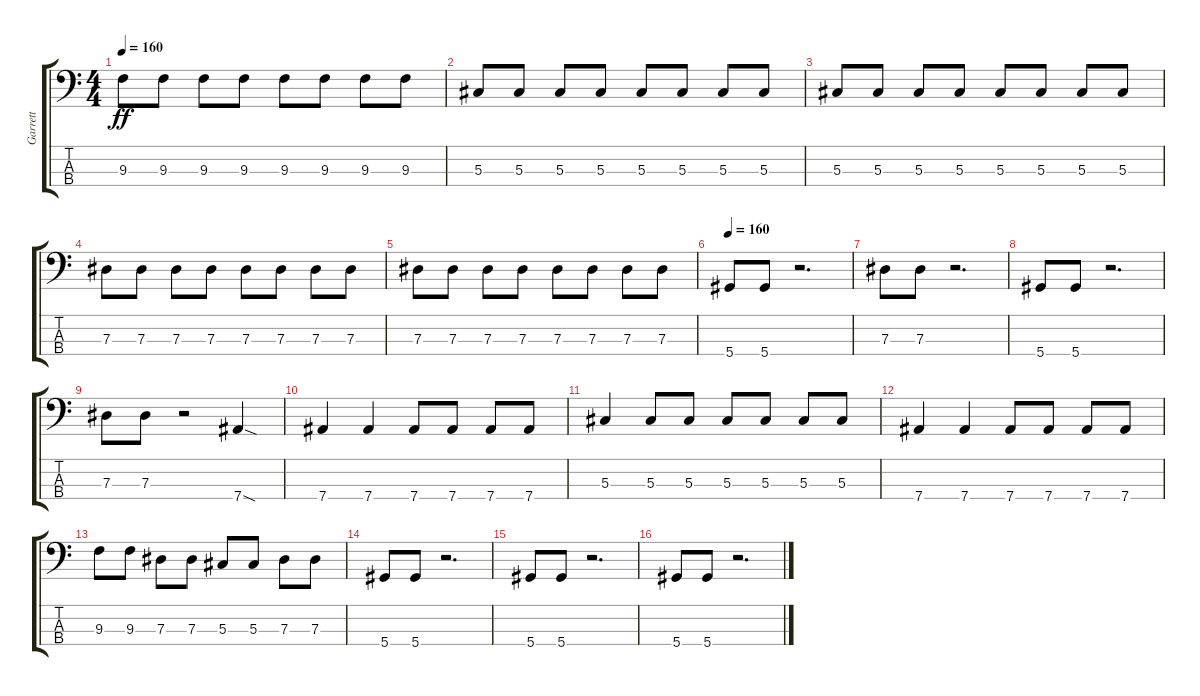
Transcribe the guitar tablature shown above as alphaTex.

\track ("Garrett" "Garrett") {instrument electricbasspick}
\staff {score tabs}
\tuning (Gb2 Db2 Ab1 Eb1) {hide}
\ts (4 4)
\tempo 160
\clef f4
\ks c
9.3.8{dy ff} 9.3.8 9.3.8 9.3.8 9.3.8 9.3.8 9.3.8 9.3.8 |
5.3.8 5.3.8 5.3.8 5.3.8 5.3.8 5.3.8 5.3.8 5.3.8 |
5.3.8 5.3.8 5.3.8 5.3.8 5.3.8 5.3.8 5.3.8 5.3.8 |
7.3.8 7.3.8 7.3.8 7.3.8 7.3.8 7.3.8 7.3.8 7.3.8 |
7.3.8 7.3.8 7.3.8 7.3.8 7.3.8 7.3.8 7.3.8 7.3.8 |
\tempo 160
5.4.8 5.4.8 r.2{d} |
7.3.8 7.3.8 r.2{d} |
5.4.8 5.4.8 r.2{d} |
7.3.8 7.3.8 r.2 7.4{sod}.4 |
7.4.4 7.4.4 7.4.8 7.4.8 7.4.8 7.4.8 |
5.3.4 5.3.8 5.3.8 5.3.8 5.3.8 5.3.8 5.3.8 |
7.4.4 7.4.4 7.4.8 7.4.8 7.4.8 7.4.8 |
9.3.8 9.3.8 7.3.8 7.3.8 5.3.8 5.3.8 7.3.8 7.3.8 |
5.4.8 5.4.8 r.2{d} |
5.4.8 5.4.8 r.2{d} |
5.4.8 5.4.8 r.2{d}
